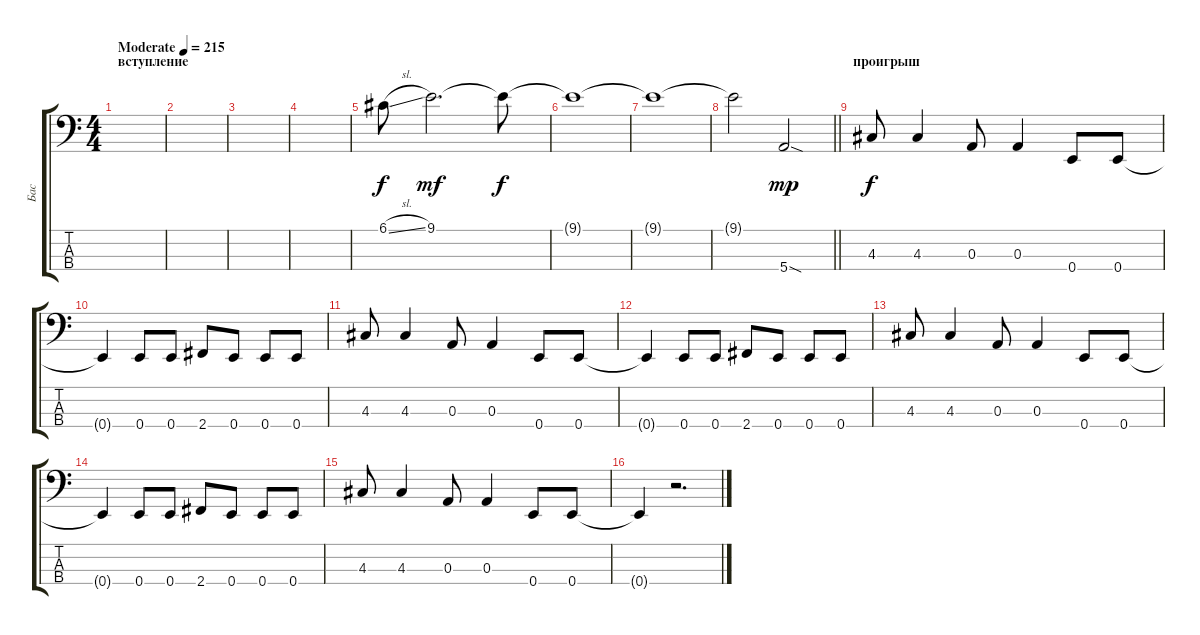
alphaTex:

\track ("Бас" "Бас") {instrument electricbassfinger}
\staff {score tabs}
\tuning (G2 D2 A1 E1) {hide}
\ts (4 4)
\section ("" "вступление")
\tempo (215 "Moderate")
\clef f4
\ks c
|
|
|
|
6.1{sl}.8 9.1.2{d dy mf} 9.1{t}.8{dy f} |
9.1{t}.1 |
9.1{t}.1 |
\barLineRight lightlight
9.1{t}.2 5.4{sod}.2{dy mp} |
\section ("" "проигрыш")
4.3.8{dy f} 4.3.4 0.3.8 0.3.4 0.4.8 0.4.8 |
0.4{t}.4 0.4.8 0.4.8 2.4.8 0.4.8 0.4.8 0.4.8 |
4.3.8 4.3.4 0.3.8 0.3.4 0.4.8 0.4.8 |
0.4{t}.4 0.4.8 0.4.8 2.4.8 0.4.8 0.4.8 0.4.8 |
4.3.8 4.3.4 0.3.8 0.3.4 0.4.8 0.4.8 |
0.4{t}.4 0.4.8 0.4.8 2.4.8 0.4.8 0.4.8 0.4.8 |
4.3.8 4.3.4 0.3.8 0.3.4 0.4.8 0.4.8 |
0.4{t}.4 r.2{d}
